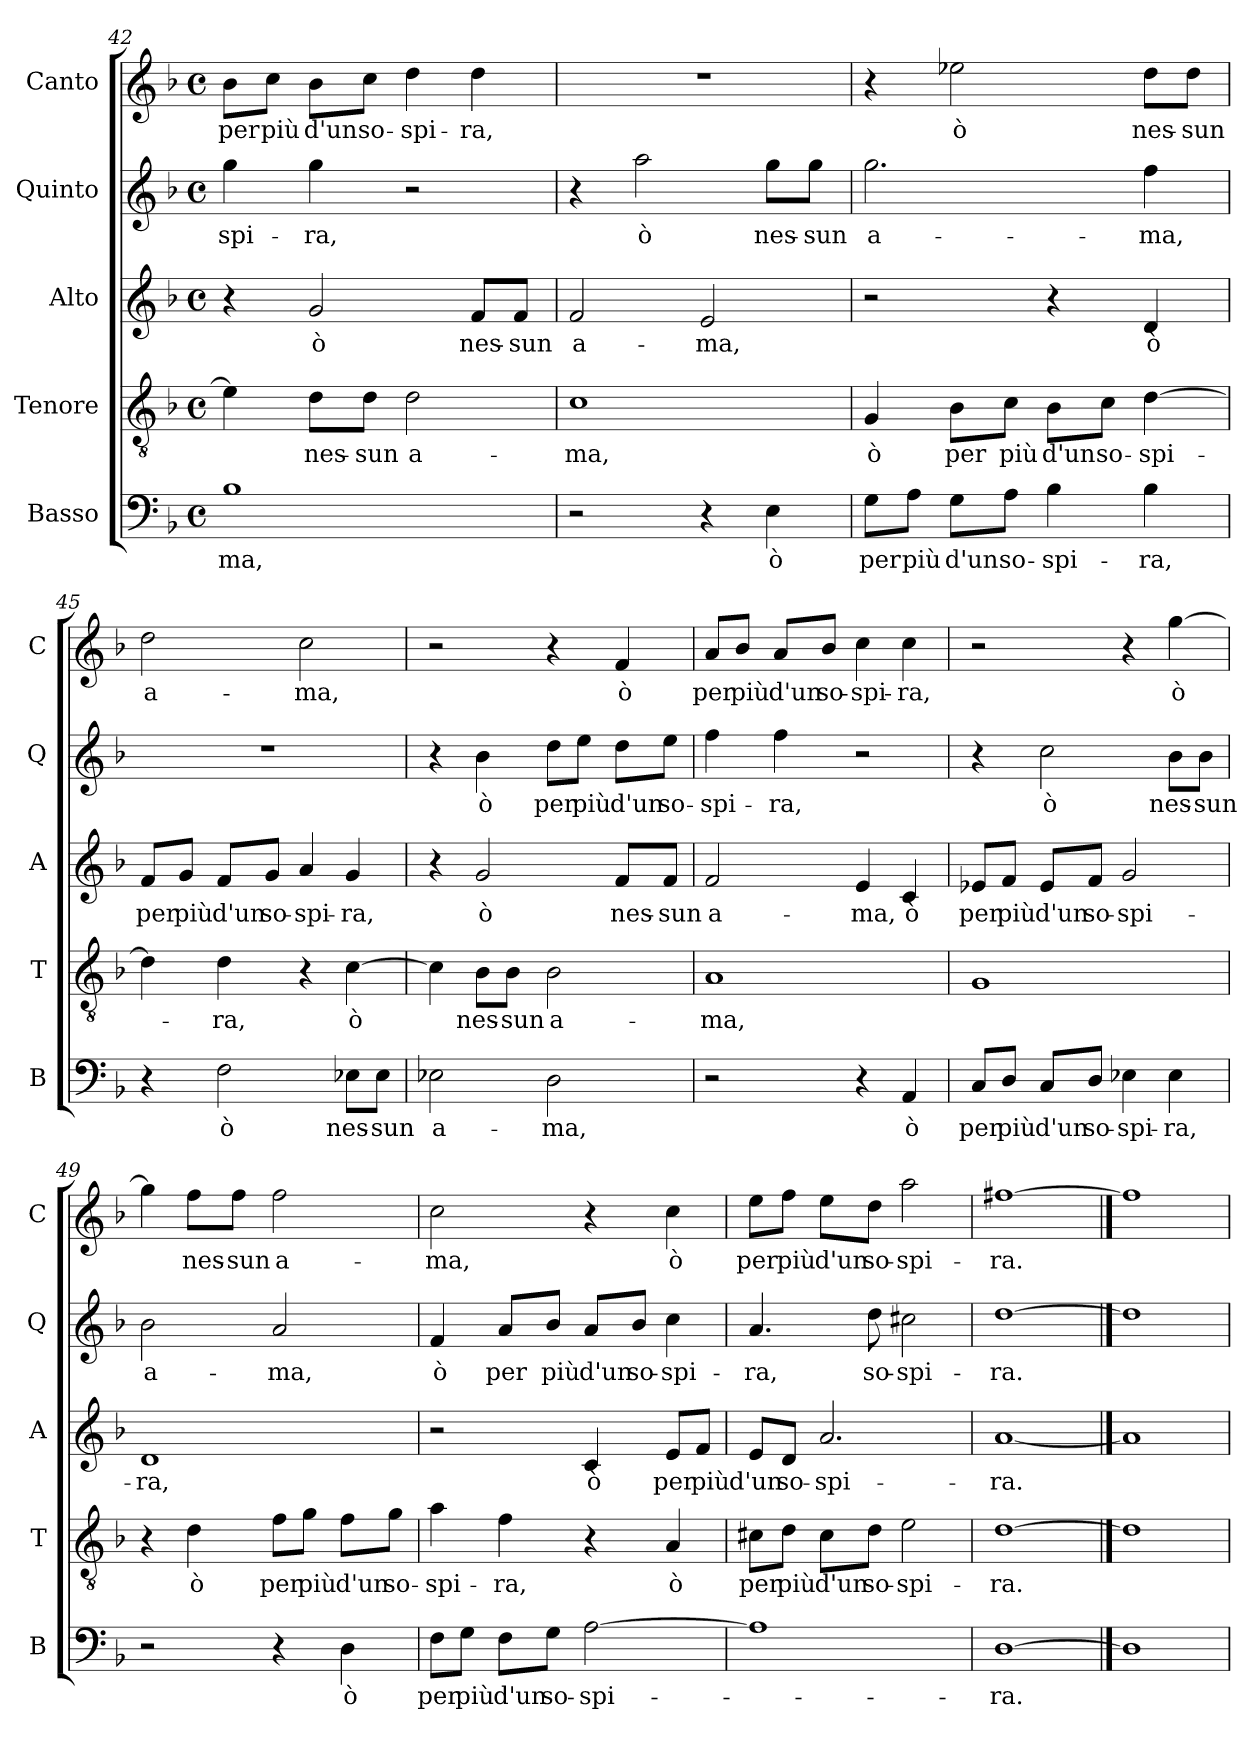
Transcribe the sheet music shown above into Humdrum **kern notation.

**kern	**text	**kern	**text	**kern	**text	**kern	**text	**kern	**text
*part5	*part5	*part4	*part4	*part3	*part3	*part2	*part2	*part1	*part1
*staff5	*staff5	*staff4	*staff4	*staff3	*staff3	*staff2	*staff2	*staff1	*staff1
*I"Basso	*	*I"Tenore	*	*I"Alto	*	*I"Quinto	*	*I"Canto	*
*I'B	*	*I'T	*	*I'A	*	*I'Q	*	*I'C	*
*clefF4	*	*clefGv2	*	*clefG2	*	*clefG2	*	*clefG2	*
*k[b-]	*	*k[b-]	*	*k[b-]	*	*k[b-]	*	*k[b-]	*
*F:	*	*F:	*	*F:	*	*F:	*	*F:	*
*M4/4	*	*M4/4	*	*M4/4	*	*M4/4	*	*M4/4	*
*met(c)	*	*met(c)	*	*met(c)	*	*met(c)	*	*met(c)	*
=42	=42	=42	=42	=42	=42	=42	=42	=42	=42
!	!LO:LY:b	!	!	!	!	!	!LO:LY:b	!	!LO:LY:b
1B-	-ma,	4e\]	.	4r	.	4gg\	-spi-	8b-\L	per
!	!	!	!	!	!	!	!	!	!LO:LY:b
.	.	.	.	.	.	.	.	8cc\J	più
!	!	!	!LO:LY:b	!	!LO:LY:b	!	!LO:LY:b	!	!LO:LY:b
.	.	8d\L	nes-	2g/	ò	4gg\	-ra,	8b-\L	d'un
!	!	!	!LO:LY:b	!	!	!	!	!	!LO:LY:b
.	.	8d\J	-sun	.	.	.	.	8cc\J	so-
!	!	!	!LO:LY:b	!	!	!	!	!	!LO:LY:b
.	.	2d\	a-	.	.	2r	.	4dd\	-spi-
!	!	!	!	!	!LO:LY:b	!	!	!	!LO:LY:b
.	.	.	.	8f/L	nes-	.	.	4dd\	-ra,
!	!	!	!	!	!LO:LY:b	!	!	!	!
.	.	.	.	8f/J	-sun	.	.	.	.
=43	=43	=43	=43	=43	=43	=43	=43	=43	=43
!	!	!	!LO:LY:b	!	!LO:LY:b	!	!	!	!
2r	.	1c	-ma,	2f/	a-	4r	.	1r	.
!	!	!	!	!	!	!	!LO:LY:b	!	!
.	.	.	.	.	.	2aa\	ò	.	.
!	!	!	!	!	!LO:LY:b	!	!	!	!
4r	.	.	.	2e/	-ma,	.	.	.	.
!	!LO:LY:b	!	!	!	!	!	!LO:LY:b	!	!
4E\	ò	.	.	.	.	8gg\L	nes-	.	.
!	!	!	!	!	!	!	!LO:LY:b	!	!
.	.	.	.	.	.	8gg\J	-sun	.	.
=44	=44	=44	=44	=44	=44	=44	=44	=44	=44
!	!LO:LY:b	!	!LO:LY:b	!	!	!	!LO:LY:b	!	!
8G\L	per	4G/	ò	2r	.	2.gg\	a-	4r	.
!	!LO:LY:b	!	!	!	!	!	!	!	!
8A\J	più	.	.	.	.	.	.	.	.
!	!LO:LY:b	!	!LO:LY:b	!	!	!	!	!	!LO:LY:b
8G\L	d'un	8B-\L	per	.	.	.	.	2ee-X\	ò
!	!LO:LY:b	!	!LO:LY:b	!	!	!	!	!	!
8A\J	so-	8c\J	più	.	.	.	.	.	.
!	!LO:LY:b	!	!LO:LY:b	!	!	!	!	!	!
4B-\	-spi-	8B-\L	d'un	4r	.	.	.	.	.
!	!	!	!LO:LY:b	!	!	!	!	!	!
.	.	8c\J	so-	.	.	.	.	.	.
!	!LO:LY:b	!	!LO:LY:b	!	!LO:LY:b	!	!LO:LY:b	!	!LO:LY:b
4B-\	-ra,	[4d\	-spi-	4d/	ò	4ff\	-ma,	8dd\L	nes-
!	!	!	!	!	!	!	!	!	!LO:LY:b
.	.	.	.	.	.	.	.	8dd\J	-sun
!!LO:LB:g=z
=45	=45	=45	=45	=45	=45	=45	=45	=45	=45
!	!	!	!	!	!LO:LY:b	!	!	!	!LO:LY:b
4r	.	4d\]	.	8f/L	per	1r	.	2dd\	a-
!	!	!	!	!	!LO:LY:b	!	!	!	!
.	.	.	.	8g/J	più	.	.	.	.
!	!LO:LY:b	!	!LO:LY:b	!	!LO:LY:b	!	!	!	!
2F\	ò	4d\	-ra,	8f/L	d'un	.	.	.	.
!	!	!	!	!	!LO:LY:b	!	!	!	!
.	.	.	.	8g/J	so-	.	.	.	.
!	!	!	!	!	!LO:LY:b	!	!	!	!LO:LY:b
.	.	4r	.	4a/	-spi-	.	.	2cc\	-ma,
!	!LO:LY:b	!	!LO:LY:b	!	!LO:LY:b	!	!	!	!
8E-X\L	nes-	[4c\	ò	4g/	-ra,	.	.	.	.
!	!LO:LY:b	!	!	!	!	!	!	!	!
8E-\J	-sun	.	.	.	.	.	.	.	.
=46	=46	=46	=46	=46	=46	=46	=46	=46	=46
!	!LO:LY:b	!	!	!	!	!	!	!	!
2E-X\	a-	4c\]	.	4r	.	4r	.	2r	.
!	!	!	!LO:LY:b	!	!LO:LY:b	!	!LO:LY:b	!	!
.	.	8B-\L	nes-	2g/	ò	4b-\	ò	.	.
!	!	!	!LO:LY:b	!	!	!	!	!	!
.	.	8B-\J	-sun	.	.	.	.	.	.
!	!LO:LY:b	!	!LO:LY:b	!	!	!	!LO:LY:b	!	!
2D\	-ma,	2B-\	a-	.	.	8dd\L	per	4r	.
!	!	!	!	!	!	!	!LO:LY:b	!	!
.	.	.	.	.	.	8ee\J	più	.	.
!	!	!	!	!	!LO:LY:b	!	!LO:LY:b	!	!LO:LY:b
.	.	.	.	8f/L	nes-	8dd\L	d'un	4f/	ò
!	!	!	!	!	!LO:LY:b	!	!LO:LY:b	!	!
.	.	.	.	8f/J	-sun	8ee\J	so-	.	.
=47	=47	=47	=47	=47	=47	=47	=47	=47	=47
!	!	!	!LO:LY:b	!	!LO:LY:b	!	!LO:LY:b	!	!LO:LY:b
2r	.	1A	-ma,	2f/	a-	4ff\	-spi-	8a/L	per
!	!	!	!	!	!	!	!	!	!LO:LY:b
.	.	.	.	.	.	.	.	8b-/J	più
!	!	!	!	!	!	!	!LO:LY:b	!	!LO:LY:b
.	.	.	.	.	.	4ff\	-ra,	8a/L	d'un
!	!	!	!	!	!	!	!	!	!LO:LY:b
.	.	.	.	.	.	.	.	8b-/J	so-
!	!	!	!	!	!LO:LY:b	!	!	!	!LO:LY:b
4r	.	.	.	4e/	-ma,	2r	.	4cc\	-spi-
!	!LO:LY:b	!	!	!	!LO:LY:b	!	!	!	!LO:LY:b
4AA/	ò	.	.	4c/	ò	.	.	4cc\	-ra,
=48	=48	=48	=48	=48	=48	=48	=48	=48	=48
!	!LO:LY:b	!	!	!	!LO:LY:b	!	!	!	!
8C/L	per	1G	.	8e-X/L	per	4r	.	2r	.
!	!LO:LY:b	!	!	!	!LO:LY:b	!	!	!	!
8D/J	più	.	.	8f/J	più	.	.	.	.
!	!LO:LY:b	!	!	!	!LO:LY:b	!	!LO:LY:b	!	!
8C/L	d'un	.	.	8e-/L	d'un	2cc\	ò	.	.
!	!LO:LY:b	!	!	!	!LO:LY:b	!	!	!	!
8D/J	so-	.	.	8f/J	so-	.	.	.	.
!	!LO:LY:b	!	!	!	!LO:LY:b	!	!	!	!
4E-X\	-spi-	.	.	2g/	-spi-	.	.	4r	.
!	!LO:LY:b	!	!	!	!	!	!LO:LY:b	!	!LO:LY:b
4E-\	-ra,	.	.	.	.	8b-\L	nes-	[4gg\	ò
!	!	!	!	!	!	!	!LO:LY:b	!	!
.	.	.	.	.	.	8b-\J	-sun	.	.
!!LO:LB:g=z
=49	=49	=49	=49	=49	=49	=49	=49	=49	=49
!	!	!	!	!	!LO:LY:b	!	!LO:LY:b	!	!
2r	.	4r	.	1d	-ra,	2b-\	a-	4gg\]	.
!	!	!	!LO:LY:b	!	!	!	!	!	!LO:LY:b
.	.	4d\	ò	.	.	.	.	8ff\L	nes-
!	!	!	!	!	!	!	!	!	!LO:LY:b
.	.	.	.	.	.	.	.	8ff\J	-sun
!	!	!	!LO:LY:b	!	!	!	!LO:LY:b	!	!LO:LY:b
4r	.	8f\L	per	.	.	2a/	-ma,	2ff\	a-
!	!	!	!LO:LY:b	!	!	!	!	!	!
.	.	8g\J	più	.	.	.	.	.	.
!	!LO:LY:b	!	!LO:LY:b	!	!	!	!	!	!
4D\	ò	8f\L	d'un	.	.	.	.	.	.
!	!	!	!LO:LY:b	!	!	!	!	!	!
.	.	8g\J	so-	.	.	.	.	.	.
=50	=50	=50	=50	=50	=50	=50	=50	=50	=50
!	!LO:LY:b	!	!LO:LY:b	!	!	!	!LO:LY:b	!	!LO:LY:b
8F\L	per	4a\	-spi-	2r	.	4f/	ò	2cc\	-ma,
!	!LO:LY:b	!	!	!	!	!	!	!	!
8G\J	più	.	.	.	.	.	.	.	.
!	!LO:LY:b	!	!LO:LY:b	!	!	!	!LO:LY:b	!	!
8F\L	d'un	4f\	-ra,	.	.	8a/L	per	.	.
!	!LO:LY:b	!	!	!	!	!	!LO:LY:b	!	!
8G\J	so-	.	.	.	.	8b-/J	più	.	.
!	!LO:LY:b	!	!	!	!LO:LY:b	!	!LO:LY:b	!	!
[2A\	-spi-	4r	.	4c/	ò	8a/L	d'un	4r	.
!	!	!	!	!	!	!	!LO:LY:b	!	!
.	.	.	.	.	.	8b-/J	so-	.	.
!	!	!	!LO:LY:b	!	!LO:LY:b	!	!LO:LY:b	!	!LO:LY:b
.	.	4A/	ò	8e/L	per	4cc\	-spi-	4cc\	ò
!	!	!	!	!	!LO:LY:b	!	!	!	!
.	.	.	.	8f/J	più	.	.	.	.
=51	=51	=51	=51	=51	=51	=51	=51	=51	=51
!	!	!	!LO:LY:b	!	!LO:LY:b	!	!LO:LY:b	!	!LO:LY:b
1A]	.	8c#X\L	per	8e/L	d'un	4.a/	-ra,	8ee\L	per
!	!	!	!LO:LY:b	!	!LO:LY:b	!	!	!	!LO:LY:b
.	.	8d\J	più	8d/J	so-	.	.	8ff\J	più
!	!	!	!LO:LY:b	!	!LO:LY:b	!	!	!	!LO:LY:b
.	.	8c#\L	d'un	2.a/	-spi-	.	.	8ee\L	d'un
!	!	!	!LO:LY:b	!	!	!	!LO:LY:b	!	!LO:LY:b
.	.	8d\J	so-	.	.	8dd\	so-	8dd\J	so-
!	!	!	!LO:LY:b	!	!	!	!LO:LY:b	!	!LO:LY:b
.	.	2e\	-spi-	.	.	2cc#X\	-spi-	2aa\	-spi-
=52	=52	=52	=52	=52	=52	=52	=52	=52	=52
!	!LO:LY:b	!	!LO:LY:b	!	!LO:LY:b	!	!LO:LY:b	!	!LO:LY:b
[1D	-ra.	[1d	-ra.	[1a	-ra.	[1dd	-ra.	[1ff#X	-ra.
==53	==53	==53	==53	==53	==53	==53	==53	==53	==53
1D]	.	1d]	.	1a]	.	1dd]	.	1ff#]	.
=	=	=	=	=	=	=	=	=	=
*-	*-	*-	*-	*-	*-	*-	*-	*-	*-
